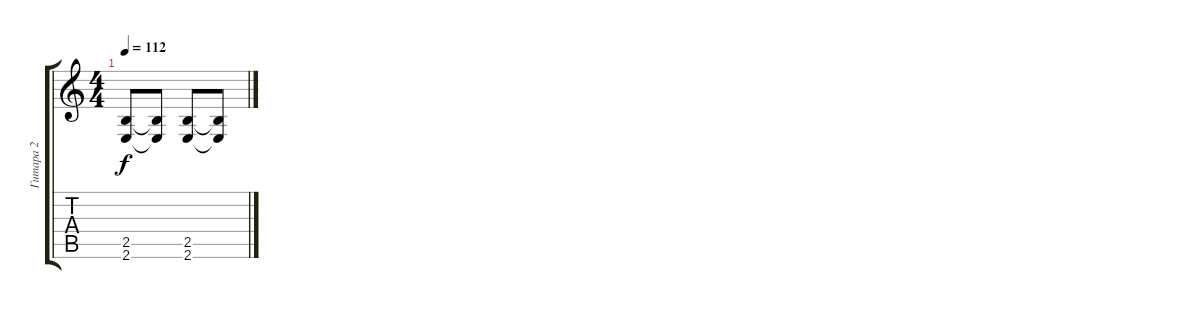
\track ("Гитара 2" "Гитара 2") {instrument distortionguitar}
\staff {score tabs}
\tuning (E4 B3 G3 D3 A2 D2) {hide}
\ts (4 4)
\tempo 112
\clef g2
\ks c
(2.5 2.6).8{dy f} (2.5{t} 2.6{t}).8 (2.5 2.6).8 (2.5{t} 2.6{t}).8
